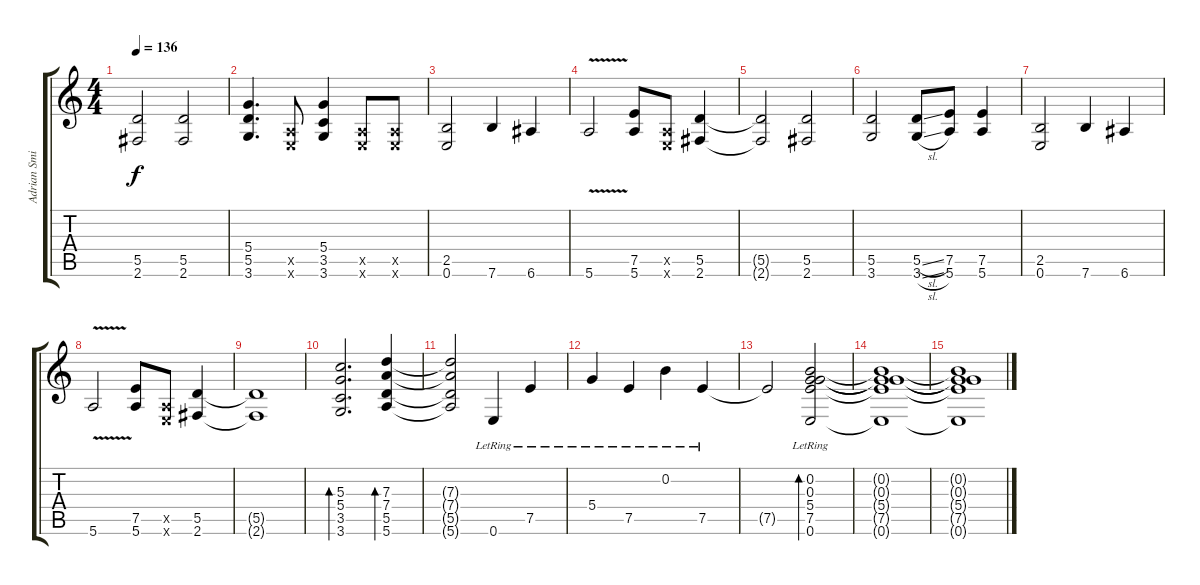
\track ("Adrian Smith" "Adrian Smi") {instrument overdrivenguitar}
\staff {score tabs}
\tuning (E4 B3 G3 D3 A2 E2) {hide}
\ts (4 4)
\tempo 136
\clef g2
\ks c
(5.5{t} 2.6{t}).2{dy f} (5.5 2.6).2 |
(5.4 5.5 3.6).4{d} (0.5{x} 0.6{x}).8 (5.4 3.5 3.6).4 (0.5{x} 0.6{x}).8 (0.5{x} 0.6{x}).8 |
(2.5 0.6).2 7.6.4 6.6.4 |
5.6{v}.2 (7.5 5.6).8 (0.5{x} 0.6{x}).8 (5.5 2.6).4 |
(5.5{t} 2.6{t}).2 (5.5 2.6).2 |
(5.5 3.6).2 (5.5{sl} 3.6{sl}).8 (7.5 5.6).8 (7.5 5.6).4 |
(2.5 0.6).2 7.6.4 6.6.4 |
5.6{v}.2 (7.5 5.6).8 (0.5{x} 0.6{x}).8 (5.5 2.6).4 |
(5.5{t} 2.6{t}).1 |
(5.3 5.4 3.5 3.6).2{d bd 480 instrument electricguitarclean} (7.3 7.4 5.5 5.6).4{bd 480} |
(7.3{t} 7.4{t} 5.5{t} 5.6{t}).2 0.6{lr}.4 7.5{lr}.4 |
5.4{lr}.4 7.5{lr}.4 0.2{lr}.4 7.5{lr}.4 |
7.5{t}.2 (0.2{lr} 0.3{lr} 5.4{lr} 7.5{lr} 0.6{lr}).2{bd 480} |
(0.2{t} 0.3{t} 5.4{t} 7.5{t} 0.6{t}).1 |
(0.2{t} 0.3{t} 5.4{t} 7.5{t} 0.6{t}).1
